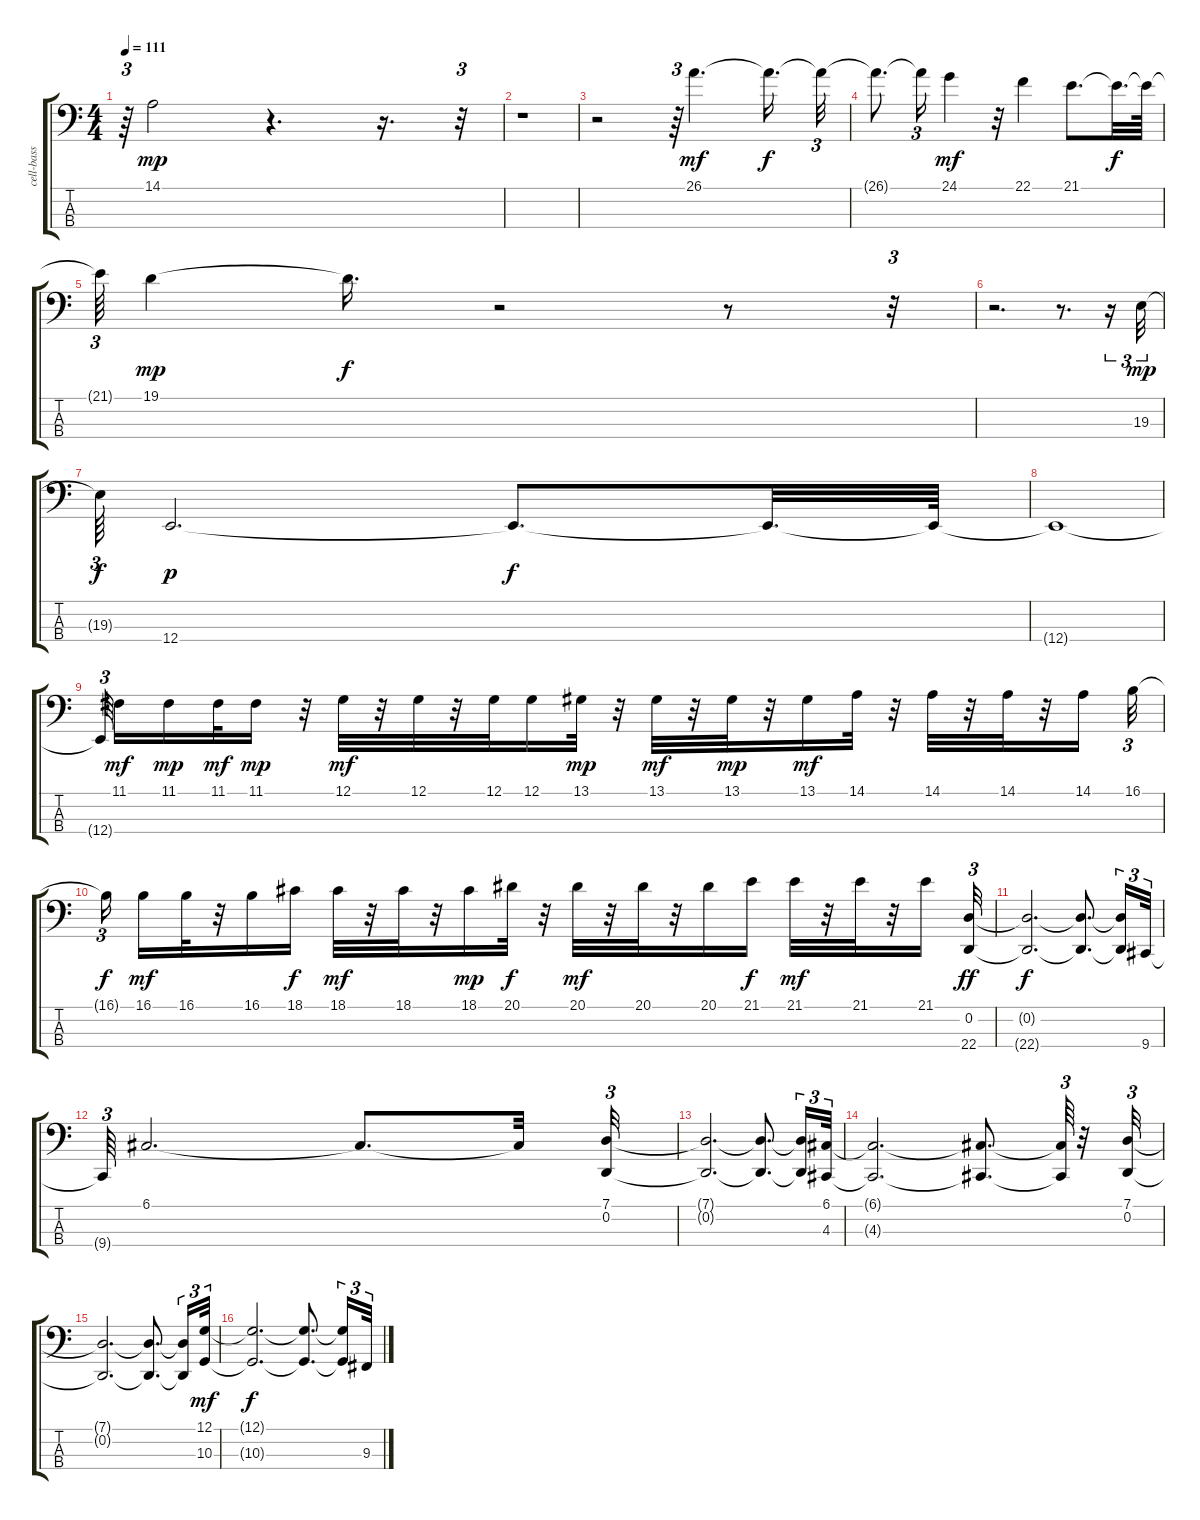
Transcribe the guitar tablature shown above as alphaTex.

\track ("cell-bass" "cell-bass") {instrument stringensemble2}
\staff {score tabs}
\tuning (G2 D2 A1 E1) {hide}
\ts (4 4)
\tempo 111
\clef f4
\ks c
r.64{tu (3 2) dy f} 14.1.2{dy mp} r.4{d} r.16{d} r.32{tu (3 2)} |
r.1 |
r.2 r.64{tu (3 2)} 26.1.4{d dy mf} 26.1{t}.16{d dy f} 26.1{t}.32{tu (3 2)} |
26.1{t}.8{d} 26.1{t}.16{tu (3 2)} 24.1.4{dy mf} r.32 22.1.4 21.1.8{d} 21.1{t}.32{d dy f} 21.1{t}.64 |
21.1{t}.64{tu (3 2)} 19.1.4{dy mp} 19.1{t}.16{d dy f} r.2 r.8 r.32{tu (3 2)} |
r.2{d} r.8{d} r.16{tu (3 2)} 19.3.32{tu (3 2) dy mp} |
19.3{t}.64{tu (3 2) dy f} 12.4.2{d dy p} 12.4{t}.8{d dy f} 12.4{t}.32{d} 12.4{t}.64 |
12.4{t}.1 |
12.4{t}.64{tu (3 2) beam splitsecondary} 11.1.16{dy mf} 11.1.16{dy mp} 11.1.32{dy mf} 11.1.16{dy mp} r.32 12.1.32{dy mf} r.32 12.1.32 r.32 12.1.32 12.1.16 13.1.32{dy mp} r.32 13.1.32{dy mf} r.32 13.1.32{dy mp} r.32 13.1.16{dy mf} 14.1.32 r.32 14.1.32 r.32 14.1.32 r.32 14.1.16 16.1.32{tu (3 2)} |
16.1{t}.16{tu (3 2) dy f beam splitsecondary} 16.1.16{dy mf} 16.1.32 r.32 16.1.16 18.1.16{dy f} 18.1.32{dy mf} r.32 18.1.32 r.32 18.1.16{dy mp} 20.1.32{dy f} r.32 20.1.32{dy mf} r.32 20.1.32 r.32 20.1.16 21.1.16{dy f} 21.1.32{dy mf} r.32 21.1.32 r.32 21.1.16 (0.2 22.4).32{tu (3 2) dy ff} |
(0.2{t} 22.4{t}).2{d dy f} (0.2{t} 22.4{t}).8{d} (0.2{t} 22.4{t}).16{tu (3 2)} 9.4.32{tu (3 2)} |
9.4{t}.64{tu (3 2)} 6.1.2{d} 6.1{t}.8{d} 6.1{t}.32 (7.1 0.2).32{tu (3 2)} |
(7.1{t} 0.2{t}).2{d} (7.1{t} 0.2{t}).8{d} (7.1{t} 0.2{t}).16{tu (3 2)} (6.1 4.3).32{tu (3 2)} |
(6.1{t} 4.3{t}).2{d} (6.1{t} 4.3{t}).8{d} (6.1{t} 4.3{t}).64{tu (3 2)} r.32 (7.1 0.2).32{tu (3 2)} |
(7.1{t} 0.2{t}).2{d} (7.1{t} 0.2{t}).8{d} (7.1{t} 0.2{t}).16{tu (3 2)} (12.1 10.3).32{tu (3 2) dy mf} |
(12.1{t} 10.3{t}).2{d dy f} (12.1{t} 10.3{t}).8{d} (12.1{t} 10.3{t}).16{tu (3 2)} 9.3.32{tu (3 2)}
